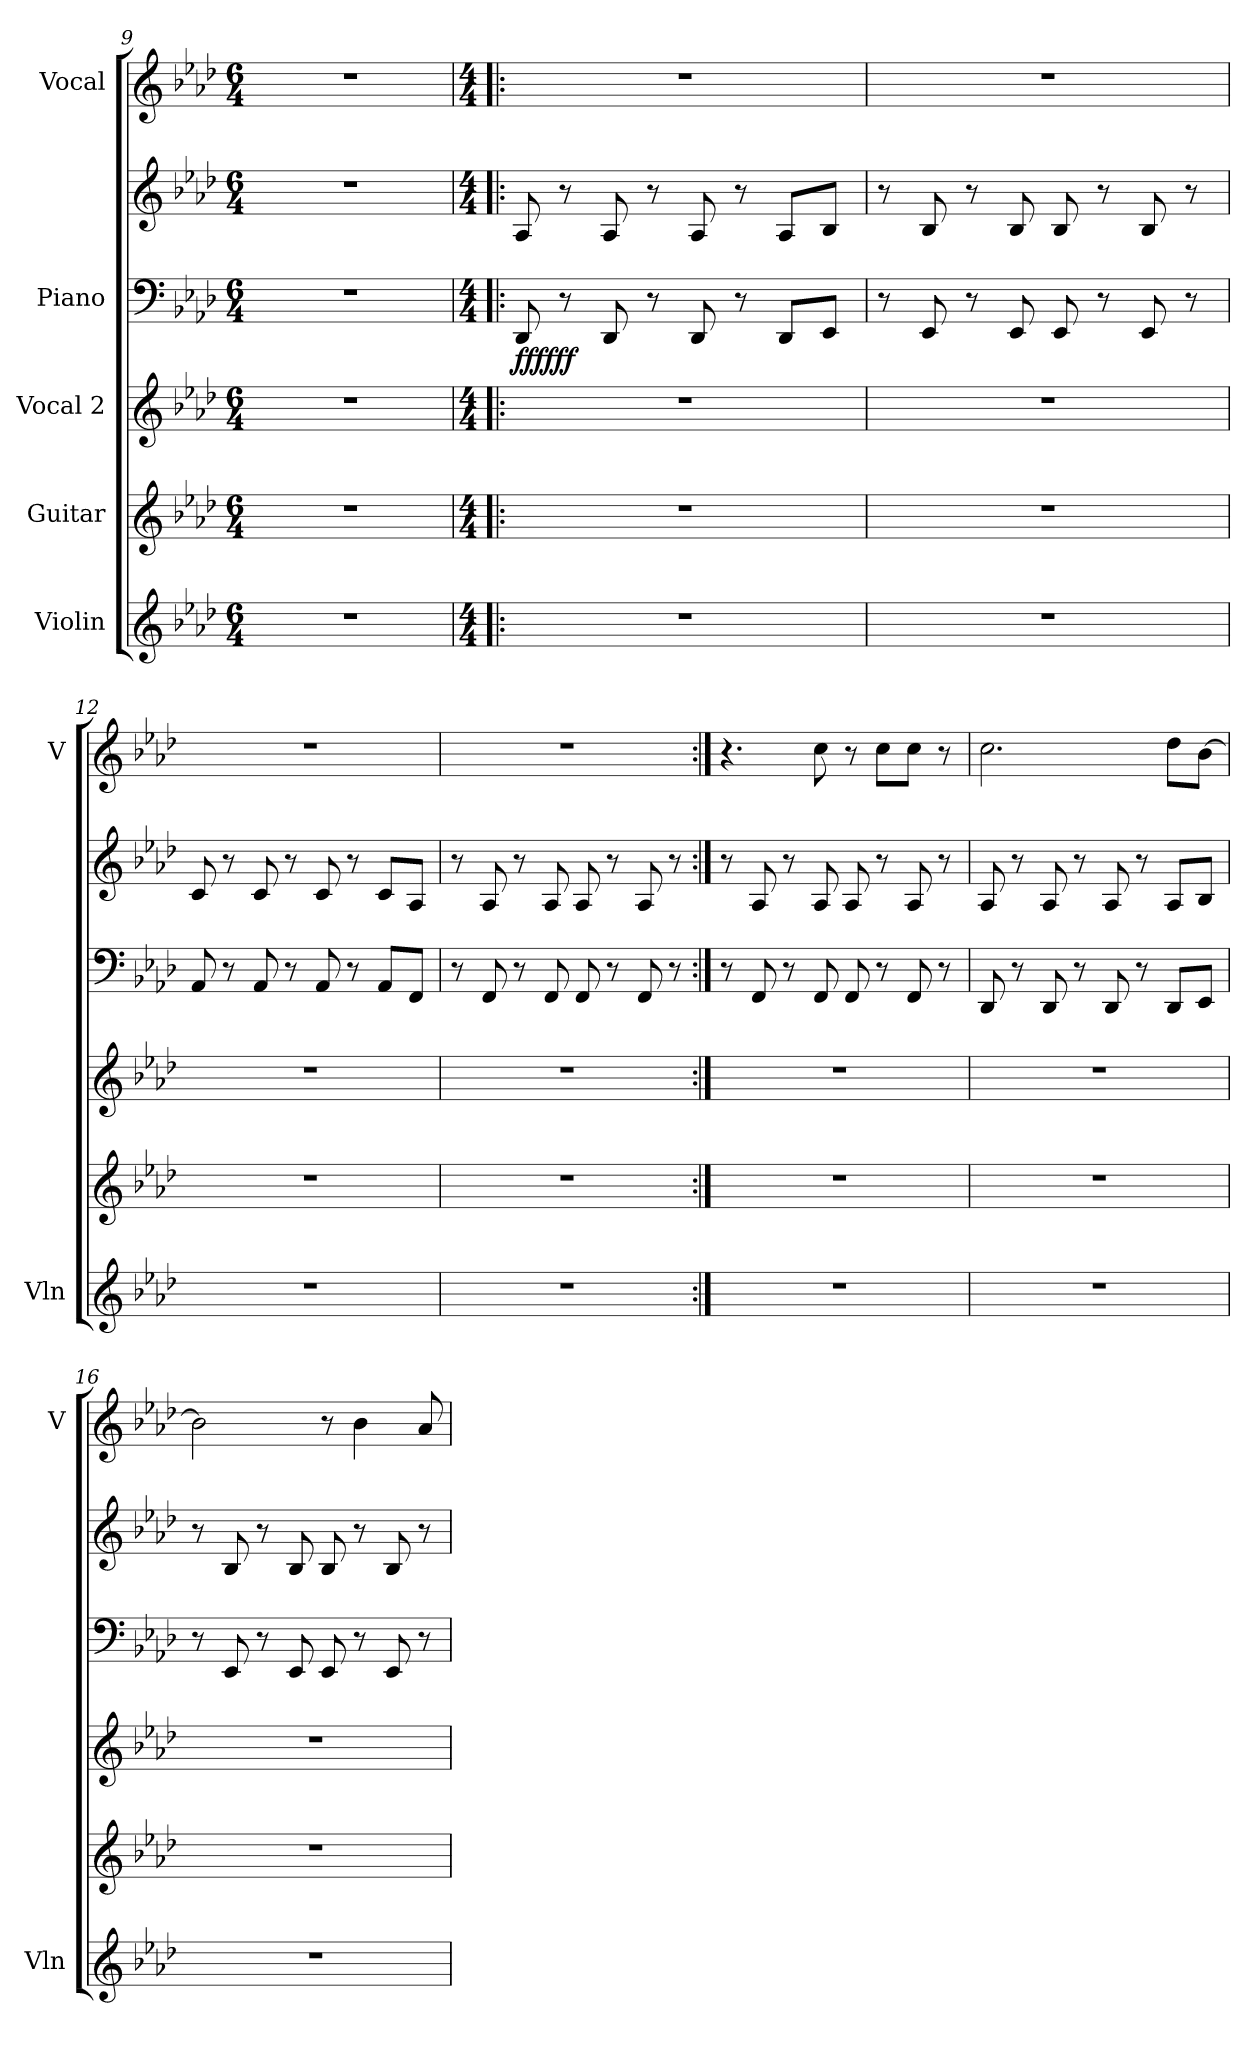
**kern	**kern	**kern	**kern	**kern	**dynam	**kern
*part5	*part4	*part3	*part2	*part2	*part2	*part1
*staff6	*staff5	*staff4	*staff3	*staff2	*staff2/3	*staff1
*I"Violin	*I"Guitar	*I"Vocal 2	*I"Piano	*	*	*I"Vocal
*I'Vln	*	*	*	*	*	*I'V
*clefG2	*clefG2	*clefG2	*clefF4	*clefG2	*	*clefG2
*k[b-e-a-d-]	*k[b-e-a-d-]	*k[b-e-a-d-]	*k[b-e-a-d-]	*k[b-e-a-d-]	*	*k[b-e-a-d-]
*M6/4	*M6/4	*M6/4	*M6/4	*M6/4	*	*M6/4
=9	=9	=9	=9	=9	=9	=9
1.r	1.r	1.r	1.r	1.r	.	1.r
=10!|:	=10!|:	=10!|:	=10!|:	=10!|:	=10!|:	=10!|:
*M4/4	*M4/4	*M4/4	*M4/4	*M4/4	*	*M4/4
!	!	!	!	!	!LO:DY:b=2	!
!	!	!	!	!	!LO:DY:n=1:b	!
1r	1r	1r	8DD-/	8A-/	fff fff	1r
.	.	.	8r	8r	.	.
.	.	.	8DD-/	8A-/	.	.
.	.	.	8r	8r	.	.
.	.	.	8DD-/	8A-/	.	.
.	.	.	8r	8r	.	.
.	.	.	8DD-/L	8A-/L	.	.
.	.	.	8EE-/J	8B-/J	.	.
!!LO:LB:g=z
=11	=11	=11	=11	=11	=11	=11
1r	1r	1r	8r	8r	.	1r
.	.	.	8EE-/	8B-/	.	.
.	.	.	8r	8r	.	.
.	.	.	8EE-/	8B-/	.	.
.	.	.	8EE-/	8B-/	.	.
.	.	.	8r	8r	.	.
.	.	.	8EE-/	8B-/	.	.
.	.	.	8r	8r	.	.
=12	=12	=12	=12	=12	=12	=12
1r	1r	1r	8AA-/	8c/	.	1r
.	.	.	8r	8r	.	.
.	.	.	8AA-/	8c/	.	.
.	.	.	8r	8r	.	.
.	.	.	8AA-/	8c/	.	.
.	.	.	8r	8r	.	.
.	.	.	8AA-/L	8c/L	.	.
.	.	.	8FF/J	8A-/J	.	.
=13	=13	=13	=13	=13	=13	=13
1r	1r	1r	8r	8r	.	1r
.	.	.	8FF/	8A-/	.	.
.	.	.	8r	8r	.	.
.	.	.	8FF/	8A-/	.	.
.	.	.	8FF/	8A-/	.	.
.	.	.	8r	8r	.	.
.	.	.	8FF/	8A-/	.	.
.	.	.	8r	8r	.	.
=14:|!	=14:|!	=14:|!	=14:|!	=14:|!	=14:|!	=14:|!
1r	1r	1r	8r	8r	.	4.r
.	.	.	8FF/	8A-/	.	.
.	.	.	8r	8r	.	.
.	.	.	8FF/	8A-/	.	8cc\
.	.	.	8FF/	8A-/	.	8r
.	.	.	8r	8r	.	8cc\L
.	.	.	8FF/	8A-/	.	8cc\J
.	.	.	8r	8r	.	8r
!!LO:PB:g=z
=15	=15	=15	=15	=15	=15	=15
1r	1r	1r	8DD-/	8A-/	.	2.cc\
.	.	.	8r	8r	.	.
.	.	.	8DD-/	8A-/	.	.
.	.	.	8r	8r	.	.
.	.	.	8DD-/	8A-/	.	.
.	.	.	8r	8r	.	.
.	.	.	8DD-/L	8A-/L	.	8dd-\L
.	.	.	8EE-/J	8B-/J	.	[8b-\J
=16	=16	=16	=16	=16	=16	=16
1r	1r	1r	8r	8r	.	2b-\]
.	.	.	8EE-/	8B-/	.	.
.	.	.	8r	8r	.	.
.	.	.	8EE-/	8B-/	.	.
.	.	.	8EE-/	8B-/	.	8r
.	.	.	8r	8r	.	4b-\
.	.	.	8EE-/	8B-/	.	.
.	.	.	8r	8r	.	8a-/
=	=	=	=	=	=	=
*-	*-	*-	*-	*-	*-	*-
